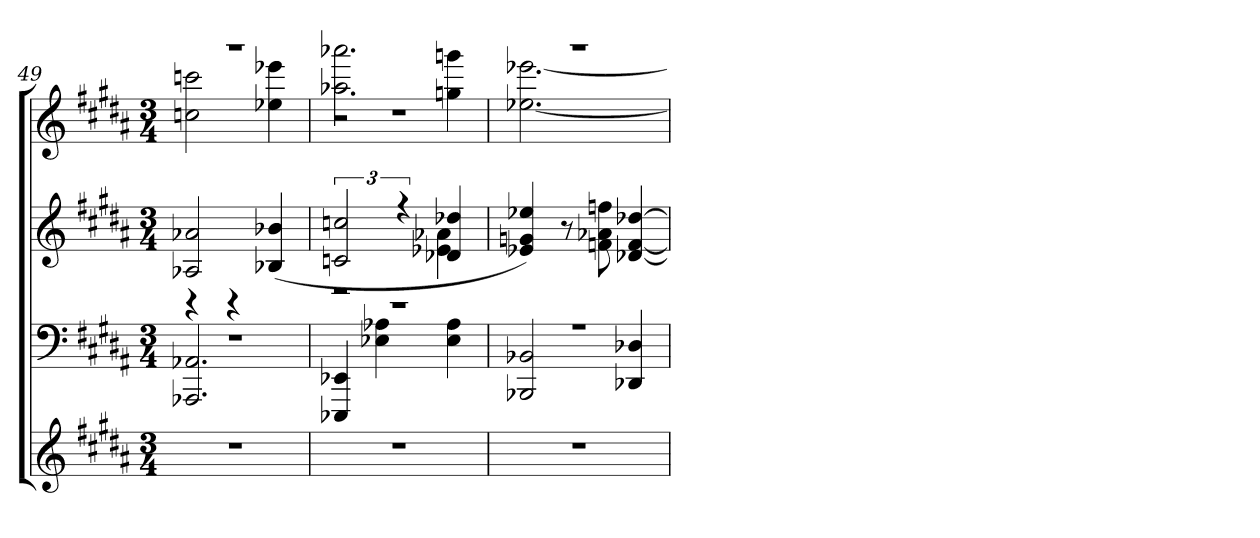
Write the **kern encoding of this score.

**kern	**kern	**kern	**kern
*part3	*part2	*part2	*part1
*staff4	*staff3	*staff2	*staff1
*clefG2	*clefF4	*clefG2	*clefG2
*k[f#c#g#d#a#]	*k[f#c#g#d#a#]	*k[f#c#g#d#a#]	*k[f#c#g#d#a#]
*M3/4	*M3/4	*M3/4	*M3/4
=49	=49	=49	=49
*	*^	*^	*^
2.r	2.r	2.AAA-X/ 2.AA-X/	2A-X/ 2a-X/	4r	2.r	2ccn\ 2cccn\
.	.	.	.	4r	.	.
.	.	.	(>4B-X/ 4b-X/	4ryy	.	4ee-X\ 4eee-X\
=50	=50	=50	=50	=50	=50	=50
*	*	*	*	*	*	*^
2.r	2.r	4EEE-X/ 4EE-X/	3cn/ 3ccn/	2r	2.r	2.aa-X\ 2.aaa-X\	2r
.	.	4E-X\ 4A-X\	.	.	.	.	.
.	.	.	6r	.	.	.	.
.	.	4E-\ 4A-\	4d-X/ 4dd-X/	4e-X\ 4a-X\	.	.	4ggn\ 4gggn\
*	*	*	*v	*v	*	*	*
*	*	*	*	*	*v	*v
=51	=51	=51	=51	=51	=51
2.r	2.r	2BBB-X/ 2BB-X/	4e-X/ 4gn/ 4ee-X/)	2.r	[2.ee-X\ [2.eee-X\
.	.	.	8r	.	.
.	.	.	8fn\ 8a-X\ 8ffn\	.	.
.	.	4DD-X/ 4D-X/	[4d-X/ [4f/ [4dd-X/	.	.
*	*v	*v	*	*v	*v
=	=	=	=
*-	*-	*-	*-
